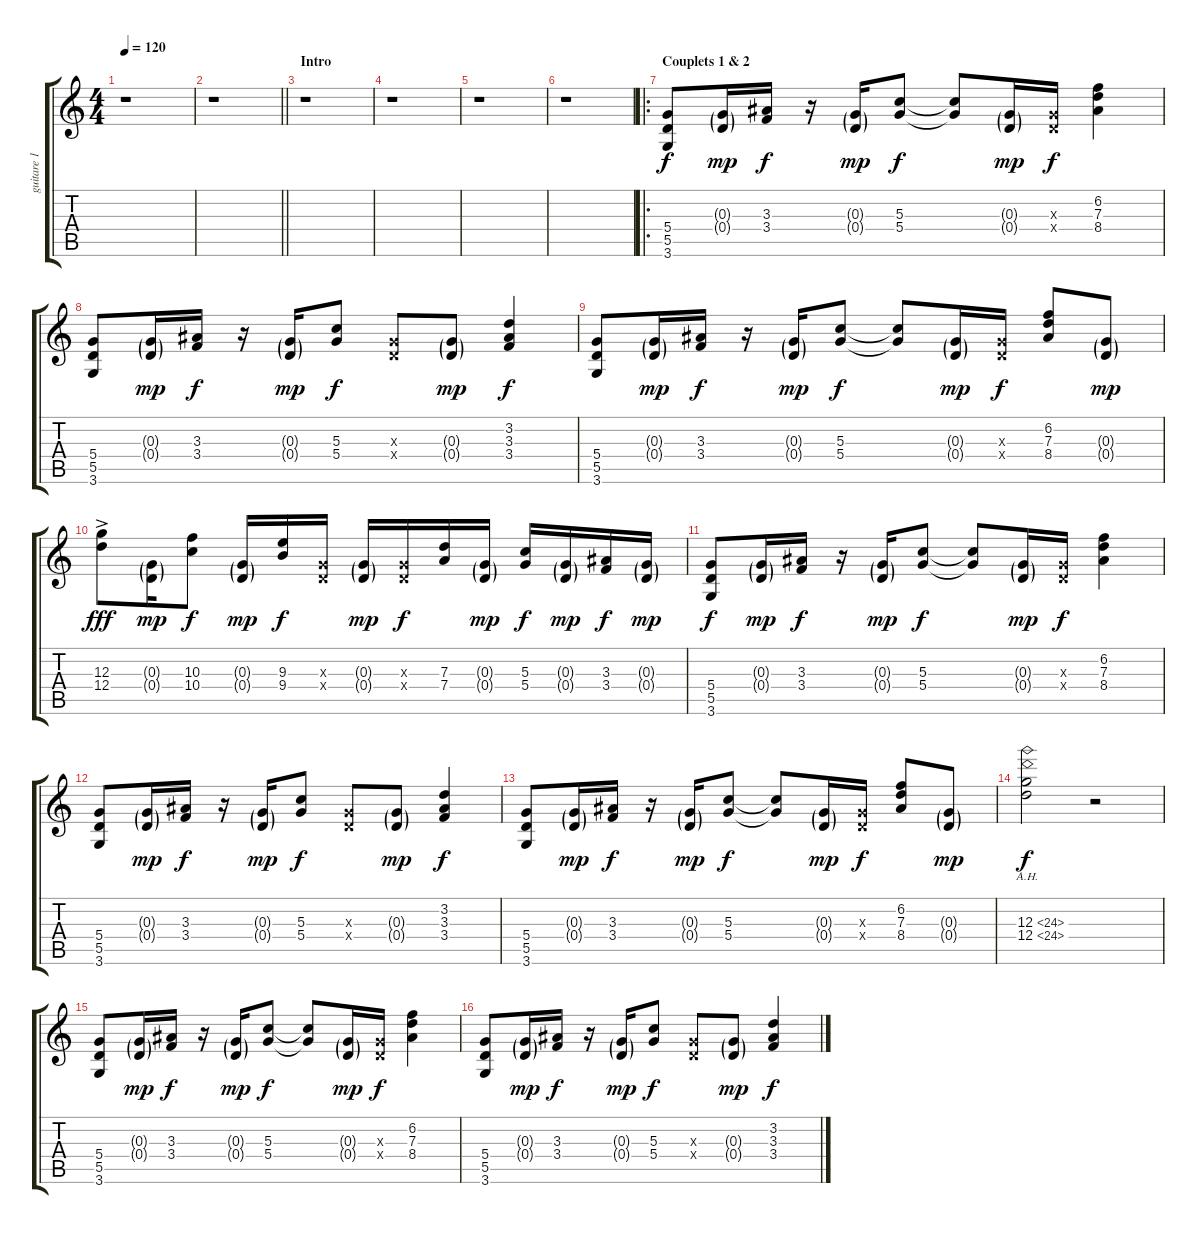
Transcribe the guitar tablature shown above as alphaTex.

\track ("guitare 1" "guitare 1") {instrument overdrivenguitar}
\staff {score tabs}
\tuning (E4 B3 G3 D3 A2 E2) {hide}
\ts (4 4)
\tempo 120
\clef g2
\ks c
r.1{dy f instrument overdrivenguitar} |
\barLineRight lightlight
r.1 |
\section ("" "Intro")
r.1 |
r.1 |
r.1 |
r.1 |
\ro
\section ("" "Couplets 1 & 2")
(5.4 5.5 3.6).8 (0.3{g} 0.4{g}).16{dy mp} (3.3 3.4).16{dy f} r.16 (0.3{g} 0.4{g}).16{dy mp} (5.3 5.4).8{dy f} (5.3{t} 5.4{t}).8 (0.3{g} 0.4{g}).16{dy mp} (0.3{x} 0.4{x}).16{dy f} (6.2 7.3 8.4).4 |
(5.4 5.5 3.6).8 (0.3{g} 0.4{g}).16{dy mp} (3.3 3.4).16{dy f} r.16 (0.3{g} 0.4{g}).16{dy mp} (5.3 5.4).8{dy f} (0.3{x} 0.4{x}).8 (0.3{g} 0.4{g}).8{dy mp} (3.2 3.3 3.4).4{dy f} |
(5.4 5.5 3.6).8 (0.3{g} 0.4{g}).16{dy mp} (3.3 3.4).16{dy f} r.16 (0.3{g} 0.4{g}).16{dy mp} (5.3 5.4).8{dy f} (5.3{t} 5.4{t}).8 (0.3{g} 0.4{g}).16{dy mp} (0.3{x} 0.4{x}).16{dy f} (6.2 7.3 8.4).8 (0.3{g} 0.4{g}).8{dy mp} |
(12.3{ac} 12.4).8{dy fff} (0.3{g} 0.4{g}).16{dy mp} (10.3 10.4).8{dy f} (0.3{g} 0.4{g}).16{dy mp} (9.3 9.4).16{dy f} (0.3{x} 0.4{x}).16 (0.3{g} 0.4{g}).16{dy mp} (0.3{x} 0.4{x}).16{dy f} (7.3 7.4).16 (0.3{g} 0.4{g}).16{dy mp} (5.3 5.4).16{dy f} (0.3{g} 0.4{g}).16{dy mp} (3.3 3.4).16{dy f} (0.3{g} 0.4{g}).16{dy mp} |
(5.4 5.5 3.6).8{dy f} (0.3{g} 0.4{g}).16{dy mp} (3.3 3.4).16{dy f} r.16 (0.3{g} 0.4{g}).16{dy mp} (5.3 5.4).8{dy f} (5.3{t} 5.4{t}).8 (0.3{g} 0.4{g}).16{dy mp} (0.3{x} 0.4{x}).16{dy f} (6.2 7.3 8.4).4 |
(5.4 5.5 3.6).8 (0.3{g} 0.4{g}).16{dy mp} (3.3 3.4).16{dy f} r.16 (0.3{g} 0.4{g}).16{dy mp} (5.3 5.4).8{dy f} (0.3{x} 0.4{x}).8 (0.3{g} 0.4{g}).8{dy mp} (3.2 3.3 3.4).4{dy f} |
(5.4 5.5 3.6).8 (0.3{g} 0.4{g}).16{dy mp} (3.3 3.4).16{dy f} r.16 (0.3{g} 0.4{g}).16{dy mp} (5.3 5.4).8{dy f} (5.3{t} 5.4{t}).8 (0.3{g} 0.4{g}).16{dy mp} (0.3{x} 0.4{x}).16{dy f} (6.2 7.3 8.4).8 (0.3{g} 0.4{g}).8{dy mp} |
(12.3{ah 12} 12.4{ah 12}).2{dy f} r.2 |
(5.4 5.5 3.6).8 (0.3{g} 0.4{g}).16{dy mp} (3.3 3.4).16{dy f} r.16 (0.3{g} 0.4{g}).16{dy mp} (5.3 5.4).8{dy f} (5.3{t} 5.4{t}).8 (0.3{g} 0.4{g}).16{dy mp} (0.3{x} 0.4{x}).16{dy f} (6.2 7.3 8.4).4 |
(5.4 5.5 3.6).8 (0.3{g} 0.4{g}).16{dy mp} (3.3 3.4).16{dy f} r.16 (0.3{g} 0.4{g}).16{dy mp} (5.3 5.4).8{dy f} (0.3{x} 0.4{x}).8 (0.3{g} 0.4{g}).8{dy mp} (3.2 3.3 3.4).4{dy f}
